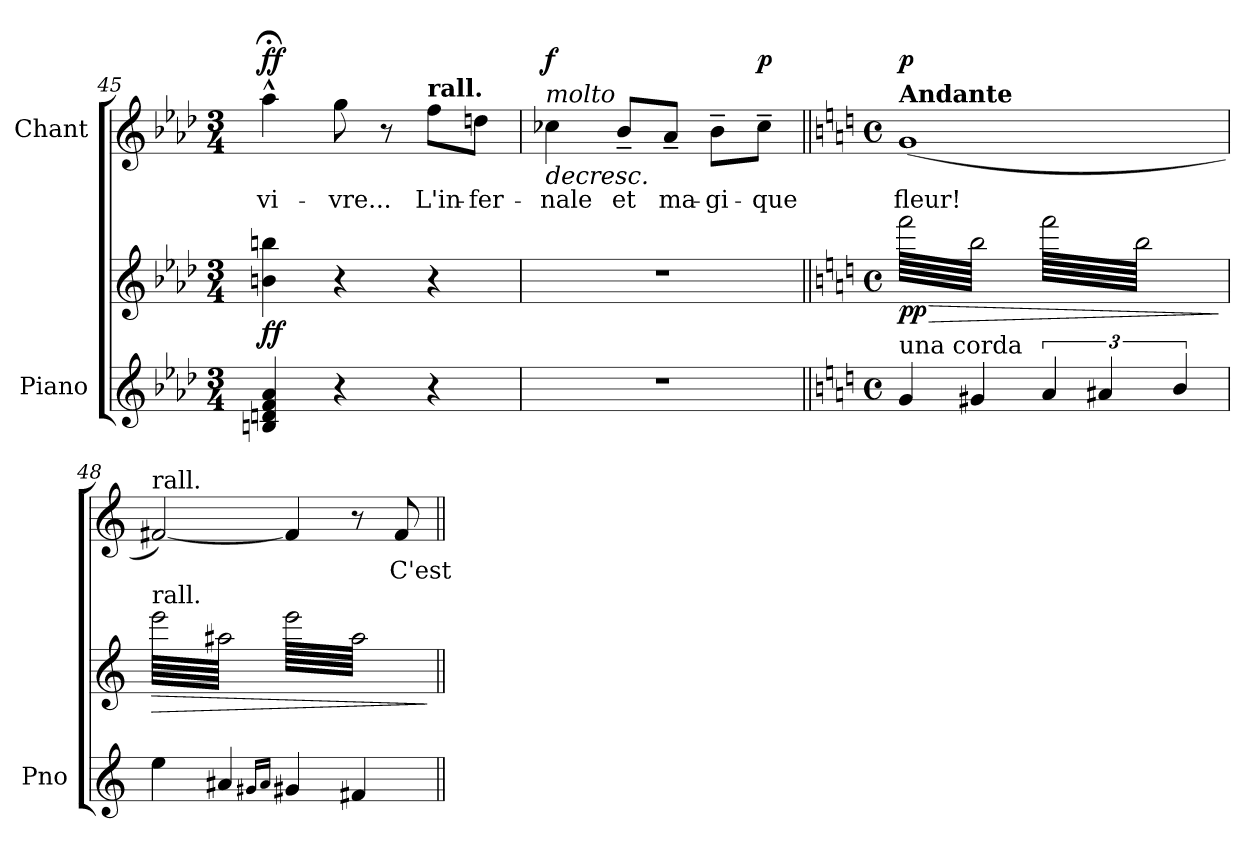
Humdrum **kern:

**kern	**kern	**dynam	**kern	**text	**dynam
*part2	*part2	*part2	*part1	*part1	*part1
*staff3	*staff2	*staff2/3	*staff1	*staff1	*staff1
*I"Piano	*	*	*I"Chant	*	*
*I'Pno	*	*	*	*	*
*clefG2	*clefG2	*	*clefG2	*	*
*k[b-e-a-d-]	*k[b-e-a-d-]	*	*k[b-e-a-d-]	*	*
*M3/4	*M3/4	*	*M3/4	*	*
=45	=45	=45	=45	=45	=45
!	!	!LO:DY:b	!	!LO:LY:b	!LO:DY:a
4Bn/ 4dn/ 4f/ 4a-/	4bn\ 4bbn\	ff	4aa-;<^^\	vi-	ff
!	!	!	!	!LO:LY:b	!
4r	4r	.	8gg\	-vre...	.
.	.	.	8r	.	.
*	*	*	*MM114	*	*
!	!	!	!LO:TX:a:B:t=rall.	!	!
!	!	!	!	!LO:LY:b	!
4r	4r	.	8ff\L	L'in-	.
!	!	!	!	!LO:LY:b	!
.	.	.	8ddn\J	-fer-	.
=46	=46	=46	=46	=46	=46
*	*	*	*MM108	*	*
!	!	!	!LO:TX:a:i:t=molto	!	!
!	!	!	!	!LO:LY:b	!LO:HP:b
!	!	!	!	!	!LO:DY:n=1:a
2.r	2.r	.	4cc-X\	-nale	> f
!	!	!	!	!LO:LY:b	!
.	.	.	8b-~/L	et	.
!	!	!	!	!LO:LY:b	!
.	.	.	8a-~/J	ma-	.
!	!	!	!	!LO:LY:b	!
.	.	.	8b-~\L	-gi-	.
!	!	!	!	!LO:LY:b	!LO:DY:n=2:a
.	.	.	8cc-~\J	-que	p
.	.	.	.	.	]
!!LO:PB:g=z
=47||	=47||	=47||	=47||	=47||	=47||
*k[]	*k[]	*	*k[]	*	*
*M4/4	*M4/4	*	*M4/4	*	*
*met(c)	*met(c)	*	*met(c)	*	*
!	!	!	!LO:TX:a:B:t=Andante	!	!
!	!LO:TX:a:B:t=Andante	!	!	!	!
!LO:TX:a:t=una corda	!	!	!	!	!
!	!	!LO:HP:b	!	!LO:LY:b	!
!	!	!LO:DY:n=1:b	!	!	!LO:DY:b
*	*tremolo	*	*	*	*
4g/	(>64fff\LLLL	> pp	(<1g	fleur!	p
.	64bb\	.	.	.	.
.	64fff\	.	.	.	.
.	64bb\	.	.	.	.
.	64fff\	.	.	.	.
.	64bb\	.	.	.	.
.	64fff\	.	.	.	.
.	64bb\	.	.	.	.
.	64fff\	.	.	.	.
.	64bb\	.	.	.	.
.	64fff\	.	.	.	.
.	64bb\	.	.	.	.
.	64fff\	.	.	.	.
.	64bb\	.	.	.	.
.	64fff\	.	.	.	.
.	64bb\	.	.	.	.
4g#X/	64fff\	.	.	.	.
.	64bb\	.	.	.	.
.	64fff\	.	.	.	.
.	64bb\	.	.	.	.
.	64fff\	.	.	.	.
.	64bb\	.	.	.	.
.	64fff\	.	.	.	.
.	64bb\	.	.	.	.
.	64fff\	.	.	.	.
.	64bb\	.	.	.	.
.	64fff\	.	.	.	.
.	64bb\	.	.	.	.
.	64fff\	.	.	.	.
.	64bb\	.	.	.	.
.	64fff\	.	.	.	.
.	64bb\JJJJ	.	.	.	.
6a/	64fff\LLLL	.	.	.	.
.	64bb\)	.	.	.	.
.	64fff\	.	.	.	.
.	64bb\)	.	.	.	.
.	64fff\	.	.	.	.
.	64bb\)	.	.	.	.
.	64fff\	.	.	.	.
.	64bb\)	.	.	.	.
.	64fff\	.	.	.	.
.	64bb\)	.	.	.	.
.	64fff\	.	.	.	.
6a#X/	.	.	.	.	.
.	64bb\)	.	.	.	.
.	64fff\	.	.	.	.
.	64bb\)	.	.	.	.
.	64fff\	.	.	.	.
.	64bb\)	.	.	.	.
.	64fff\	.	.	.	.
.	64bb\)	.	.	.	.
.	64fff\	.	.	.	.
.	64bb\)	.	.	.	.
.	64fff\	.	.	.	.
.	64bb\)	.	.	.	.
6b/	.	.	.	.	.
.	64fff\	.	.	.	.
.	64bb\)	.	.	.	.
.	64fff\	.	.	.	.
.	64bb\)	.	.	.	.
.	64fff\	.	.	.	.
.	64bb\)	.	.	.	.
.	64fff\	.	.	.	.
.	64bb\)	.	.	.	.
.	64fff\	.	.	.	.
.	64bb\)JJJJ	.	.	.	.
.	.	]	.	.	.
=48	=48	=48	=48	=48	=48
*	*	*	*MM95	*	*
!	!	!	!LO:TX:a:t=rall.	!	!
!	!LO:TX:a:t=rall.	!	!	!	!
!	!	!LO:HP:b	!	!	!
4ee\	(>64eee\LLLL	>	[2f#X/)	.	.
.	64aa#X\	.	.	.	.
.	64eee\	.	.	.	.
.	64aa#X\	.	.	.	.
.	64eee\	.	.	.	.
.	64aa#X\	.	.	.	.
.	64eee\	.	.	.	.
.	64aa#X\	.	.	.	.
.	64eee\	.	.	.	.
.	64aa#X\	.	.	.	.
.	64eee\	.	.	.	.
.	64aa#X\	.	.	.	.
.	64eee\	.	.	.	.
.	64aa#X\	.	.	.	.
.	64eee\	.	.	.	.
.	64aa#X\	.	.	.	.
4a#X/	64eee\	.	.	.	.
.	64aa#X\	.	.	.	.
.	64eee\	.	.	.	.
.	64aa#X\	.	.	.	.
.	64eee\	.	.	.	.
.	64aa#X\	.	.	.	.
.	64eee\	.	.	.	.
.	64aa#X\	.	.	.	.
.	64eee\	.	.	.	.
.	64aa#X\	.	.	.	.
.	64eee\	.	.	.	.
.	64aa#X\	.	.	.	.
.	64eee\	.	.	.	.
.	64aa#X\	.	.	.	.
.	64eee\	.	.	.	.
.	64aa#X\JJJJ	.	.	.	.
16qg#X/LL	.	.	.	.	.
16qa#/JJ	.	.	.	.	.
4g#/	64eee\LLLL	.	4f#/]	.	.
.	64aa#\)	.	.	.	.
.	64eee\	.	.	.	.
.	64aa#\)	.	.	.	.
.	64eee\	.	.	.	.
.	64aa#\)	.	.	.	.
.	64eee\	.	.	.	.
.	64aa#\)	.	.	.	.
.	64eee\	.	.	.	.
.	64aa#\)	.	.	.	.
.	64eee\	.	.	.	.
.	64aa#\)	.	.	.	.
.	64eee\	.	.	.	.
.	64aa#\)	.	.	.	.
.	64eee\	.	.	.	.
.	64aa#\)	.	.	.	.
4f#X/	64eee\	.	8r	.	.
.	64aa#\)	.	.	.	.
.	64eee\	.	.	.	.
.	64aa#\)	.	.	.	.
.	64eee\	.	.	.	.
.	64aa#\)	.	.	.	.
.	64eee\	.	.	.	.
.	64aa#\)	.	.	.	.
!	!	!	!	!LO:LY:b	!
.	64eee\	.	8f#/	C'est	.
.	64aa#\)	.	.	.	.
.	64eee\	.	.	.	.
.	64aa#\)	.	.	.	.
.	64eee\	.	.	.	.
.	64aa#\)	.	.	.	.
.	64eee\	.	.	.	.
.	64aa#\)JJJJ	.	.	.	.
*	*Xtremolo	*	*	*	*
.	.	]	.	.	.
.	.	.	.	.	.
.	.	.	.	.	.
.	.	.	.	.	.
.	.	.	.	.	.
.	.	.	.	.	.
.	.	.	.	.	.
.	.	.	.	.	.
.	.	.	.	.	.
.	.	.	.	.	.
.	.	.	.	.	.
.	.	.	.	.	.
.	.	.	.	.	.
.	.	.	.	.	.
.	.	.	.	.	.
.	.	.	.	.	.
=||	=||	=||	=||	=||	=||
*-	*-	*-	*-	*-	*-
